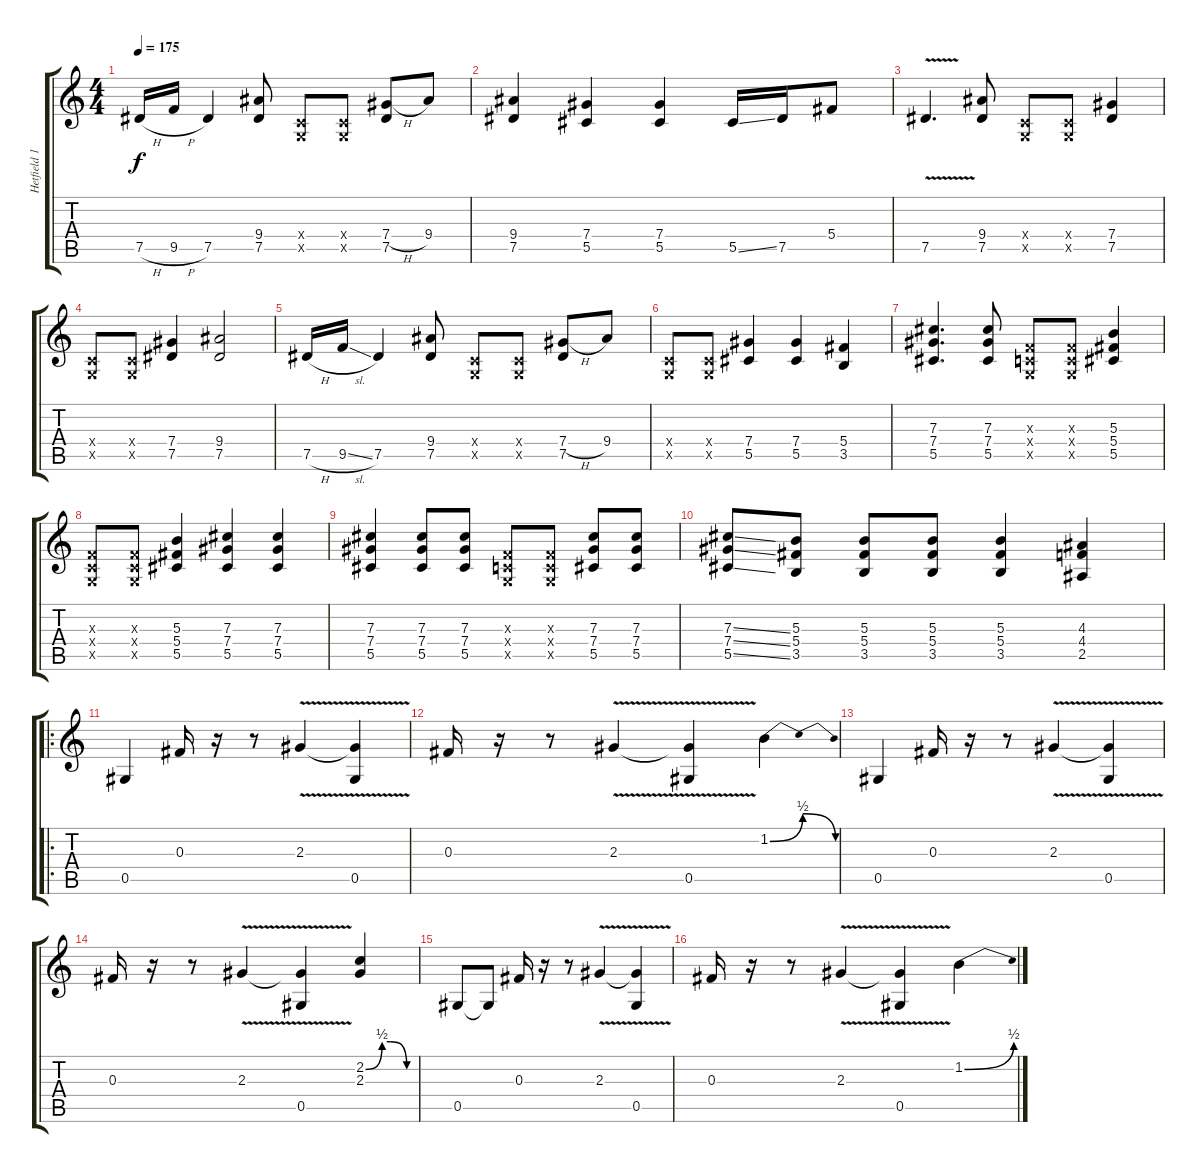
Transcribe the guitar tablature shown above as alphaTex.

\track ("Hetfield 1" "Hetfield 1") {instrument distortionguitar}
\staff {score tabs}
\tuning (Eb4 Bb3 Gb3 Db3 Ab2 Eb2) {hide}
\ts (4 4)
\tempo 175
\clef g2
\ks c
7.5{h}.16{dy f} 9.5{h}.16 7.5.4 (9.4 7.5).8 (-1.4{x} -1.5{x}).8 (-1.4{x} -1.5{x}).8 (7.4{h} 7.5).8 9.4.8 |
(9.4 7.5).4 (7.4 5.5).4 (7.4 5.5).4 5.5{ss}.16 7.5.16 5.4.8 |
7.5{v}.4{d} (9.4 7.5).8 (-1.4{x} -1.5{x}).8 (-1.4{x} -1.5{x}).8 (7.4 7.5).4 |
(-1.4{x} -1.5{x}).8 (-1.4{x} -1.5{x}).8 (7.4 7.5).4 (9.4 7.5).2 |
7.5{h}.16 9.5{sl}.16 7.5.4 (9.4 7.5).8 (-1.4{x} -1.5{x}).8 (-1.4{x} -1.5{x}).8 (7.4{h} 7.5).8 9.4.8 |
(-1.4{x} -1.5{x}).8 (-1.4{x} -1.5{x}).8 (7.4 5.5).4 (7.4 5.5).4 (5.4 3.5).4 |
(7.3 7.4 5.5).4{d} (7.3 7.4 5.5).8 (-1.3{x} -1.4{x} -1.5{x}).8 (-1.3{x} -1.4{x} -1.5{x}).8 (5.3 5.4 5.5).4 |
(-1.3{x} -1.4{x} -1.5{x}).8 (-1.3{x} -1.4{x} -1.5{x}).8 (5.3 5.4 5.5).4 (7.3 7.4 5.5).4 (7.3 7.4 5.5).4 |
(7.3 7.4 5.5).4 (7.3 7.4 5.5).8 (7.3 7.4 5.5).8 (-1.3{x} -1.4{x} -1.5{x}).8 (-1.3{x} -1.4{x} -1.5{x}).8 (7.3 7.4 5.5).8 (7.3 7.4 5.5).8 |
(7.3{ss} 7.4{ss} 5.5{ss}).8 (5.3 5.4 3.5).8 (5.3 5.4 3.5).8 (5.3 5.4 3.5).8 (5.3 5.4 3.5).4 (4.3 4.4 2.5).4 |
\ro
0.5.4 0.3.16 r.16 r.8 2.3{v}.4 (2.3{t} 0.5).4 |
0.3.16 r.16 r.8 2.3{v}.4 (2.3{t} 0.5).4 1.2{be (bendrelease 0 0 30 2 45 2 60 0)}.4 |
0.5.4 0.3.16 r.16 r.8 2.3{v}.4 (2.3{t} 0.5).4 |
0.3.16 r.16 r.8 2.3{v}.4 (2.3{t} 0.5).4 (2.2{be (custom 0 0 20 2 30 2 50 0 60 0)} 2.3).4 |
0.5.8 0.5{t}.8 0.3.16 r.16 r.8 2.3{v}.4 (2.3{t} 0.5).4 |
0.3.16 r.16 r.8 2.3{v}.4 (2.3{t} 0.5).4 1.2{be (bend 0 0 60 2)}.4
